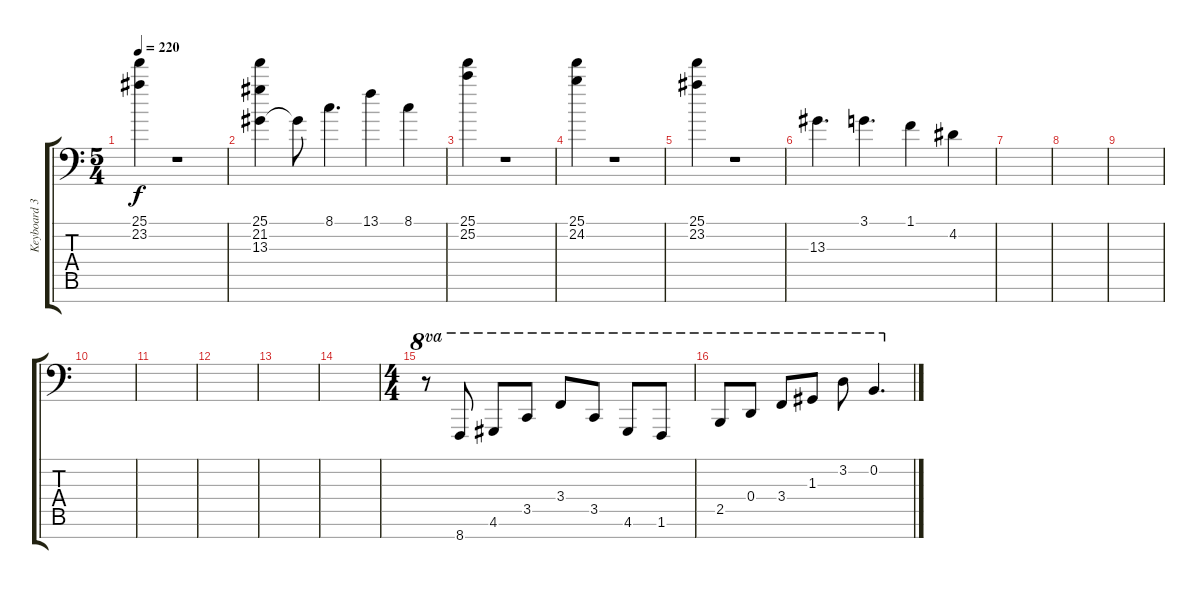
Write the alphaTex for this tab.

\track ("Keyboard 3 (Lead)" "Keyboard 3") {instrument lead2sawtooth}
\staff {score tabs}
\tuning (E4 B3 G3 D3 A2 E2 A1) {hide}
\ts (5 4)
\tempo 220
\clef f4
\ks c
(25.1 23.2).4{dy f} r.1 |
(25.1 21.2 13.3).4 13.3{t}.8 8.1.4{d} 13.1.4 8.1.4 |
(25.1 25.2).4 r.1 |
(25.1 24.2).4 r.1 |
(25.1 23.2).4 r.1 |
13.3.4{d} 3.1.4{d} 1.1.4 4.2.4 |
|
|
|
|
|
|
|
|
\ts (4 4)
r.8{ot 8va volume 16 instrument lead8bassandlead} 8.7.8{ot 8va} 4.6.8{ot 8va} 3.5.8{ot 8va} 3.4.8{ot 8va} 3.5.8{ot 8va} 4.6.8{ot 8va} 1.6.8{ot 8va} |
2.5.8{ot 8va} 0.4.8{ot 8va} 3.4.8{ot 8va} 1.3.8{ot 8va} 3.2.8{ot 8va} 0.2.4{d ot 8va}
